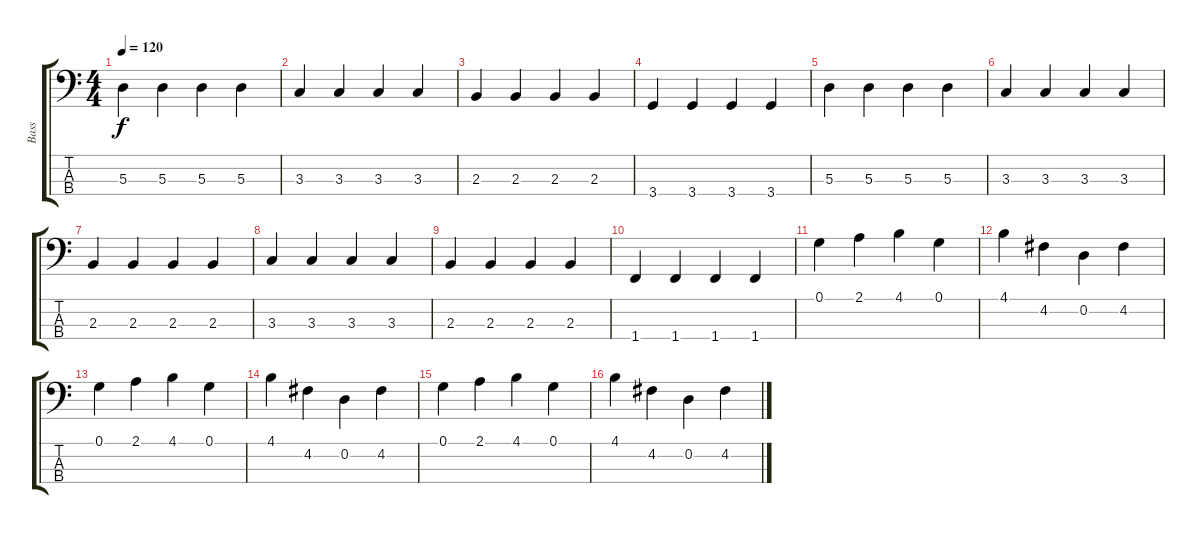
\track ("Bass" "Bass") {instrument electricbassfinger}
\staff {score tabs}
\tuning (G2 D2 A1 E1) {hide}
\ts (4 4)
\tempo 120
\clef f4
\ks c
5.3.4{dy f} 5.3.4 5.3.4 5.3.4 |
3.3.4 3.3.4 3.3.4 3.3.4 |
2.3.4 2.3.4 2.3.4 2.3.4 |
3.4.4 3.4.4 3.4.4 3.4.4 |
5.3.4 5.3.4 5.3.4 5.3.4 |
3.3.4 3.3.4 3.3.4 3.3.4 |
2.3.4 2.3.4 2.3.4 2.3.4 |
3.3.4 3.3.4 3.3.4 3.3.4 |
2.3.4 2.3.4 2.3.4 2.3.4 |
1.4.4 1.4.4 1.4.4 1.4.4 |
0.1.4 2.1.4 4.1.4 0.1.4 |
4.1.4 4.2.4 0.2.4 4.2.4 |
0.1.4 2.1.4 4.1.4 0.1.4 |
4.1.4 4.2.4 0.2.4 4.2.4 |
0.1.4 2.1.4 4.1.4 0.1.4 |
4.1.4 4.2.4 0.2.4 4.2.4
